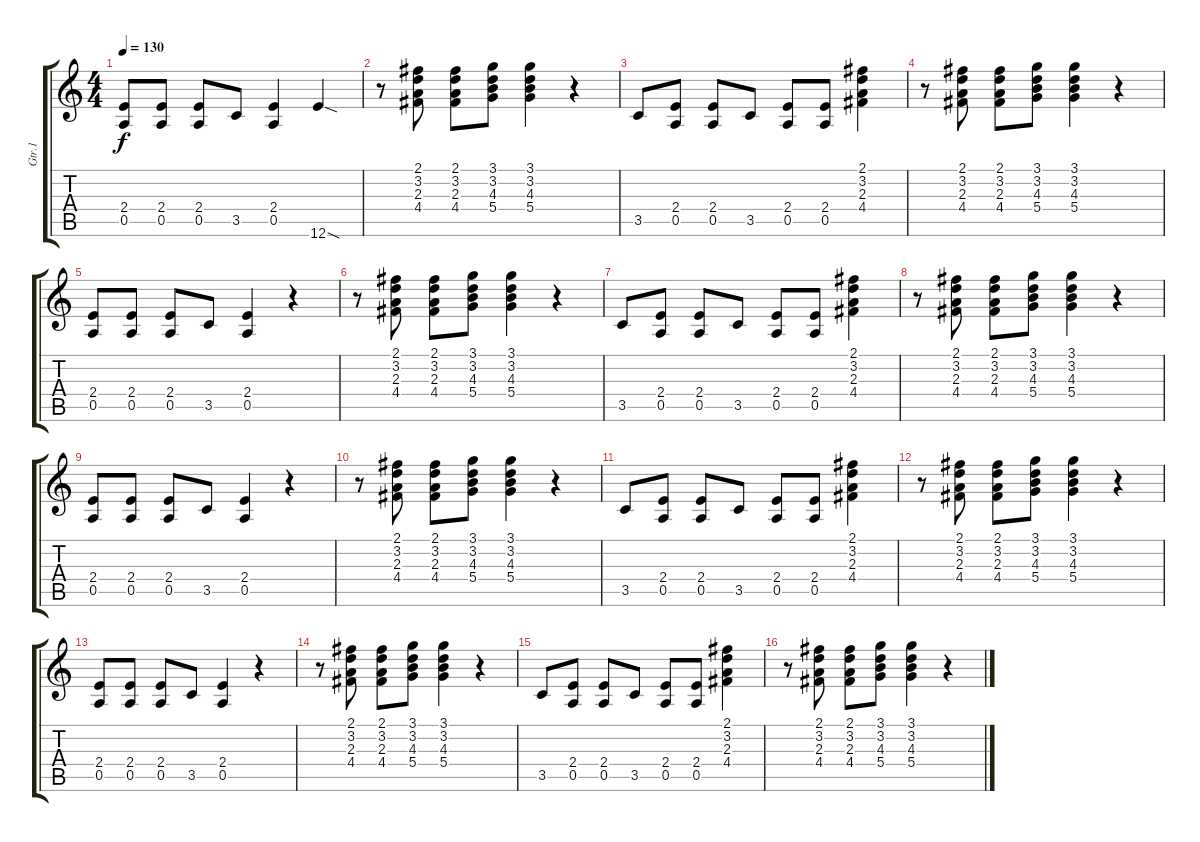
\track ("Gtr.1" "Gtr.1") {instrument distortionguitar}
\staff {score tabs}
\tuning (E4 B3 G3 D3 A2 E2) {hide}
\ts (4 4)
\tempo 130
\clef g2
\ks c
(2.4 0.5).8{dy f} (2.4 0.5).8 (2.4 0.5).8 3.5.8 (2.4 0.5).4 12.6{sod}.4 |
r.8 (2.1 3.2 2.3 4.4).8 (2.1 3.2 2.3 4.4).8 (3.1 3.2 4.3 5.4).8 (3.1 3.2 4.3 5.4).4 r.4 |
3.5.8 (2.4 0.5).8 (2.4 0.5).8 3.5.8 (2.4 0.5).8 (2.4 0.5).8 (2.1 3.2 2.3 4.4).4 |
r.8 (2.1 3.2 2.3 4.4).8 (2.1 3.2 2.3 4.4).8 (3.1 3.2 4.3 5.4).8 (3.1 3.2 4.3 5.4).4 r.4 |
(2.4 0.5).8 (2.4 0.5).8 (2.4 0.5).8 3.5.8 (2.4 0.5).4 r.4 |
r.8 (2.1 3.2 2.3 4.4).8 (2.1 3.2 2.3 4.4).8 (3.1 3.2 4.3 5.4).8 (3.1 3.2 4.3 5.4).4 r.4 |
3.5.8 (2.4 0.5).8 (2.4 0.5).8 3.5.8 (2.4 0.5).8 (2.4 0.5).8 (2.1 3.2 2.3 4.4).4 |
r.8 (2.1 3.2 2.3 4.4).8 (2.1 3.2 2.3 4.4).8 (3.1 3.2 4.3 5.4).8 (3.1 3.2 4.3 5.4).4 r.4 |
(2.4 0.5).8 (2.4 0.5).8 (2.4 0.5).8 3.5.8 (2.4 0.5).4 r.4 |
r.8 (2.1 3.2 2.3 4.4).8 (2.1 3.2 2.3 4.4).8 (3.1 3.2 4.3 5.4).8 (3.1 3.2 4.3 5.4).4 r.4 |
3.5.8 (2.4 0.5).8 (2.4 0.5).8 3.5.8 (2.4 0.5).8 (2.4 0.5).8 (2.1 3.2 2.3 4.4).4 |
r.8 (2.1 3.2 2.3 4.4).8 (2.1 3.2 2.3 4.4).8 (3.1 3.2 4.3 5.4).8 (3.1 3.2 4.3 5.4).4 r.4 |
(2.4 0.5).8 (2.4 0.5).8 (2.4 0.5).8 3.5.8 (2.4 0.5).4 r.4 |
r.8 (2.1 3.2 2.3 4.4).8 (2.1 3.2 2.3 4.4).8 (3.1 3.2 4.3 5.4).8 (3.1 3.2 4.3 5.4).4 r.4 |
3.5.8 (2.4 0.5).8 (2.4 0.5).8 3.5.8 (2.4 0.5).8 (2.4 0.5).8 (2.1 3.2 2.3 4.4).4 |
r.8 (2.1 3.2 2.3 4.4).8 (2.1 3.2 2.3 4.4).8 (3.1 3.2 4.3 5.4).8 (3.1 3.2 4.3 5.4).4 r.4
